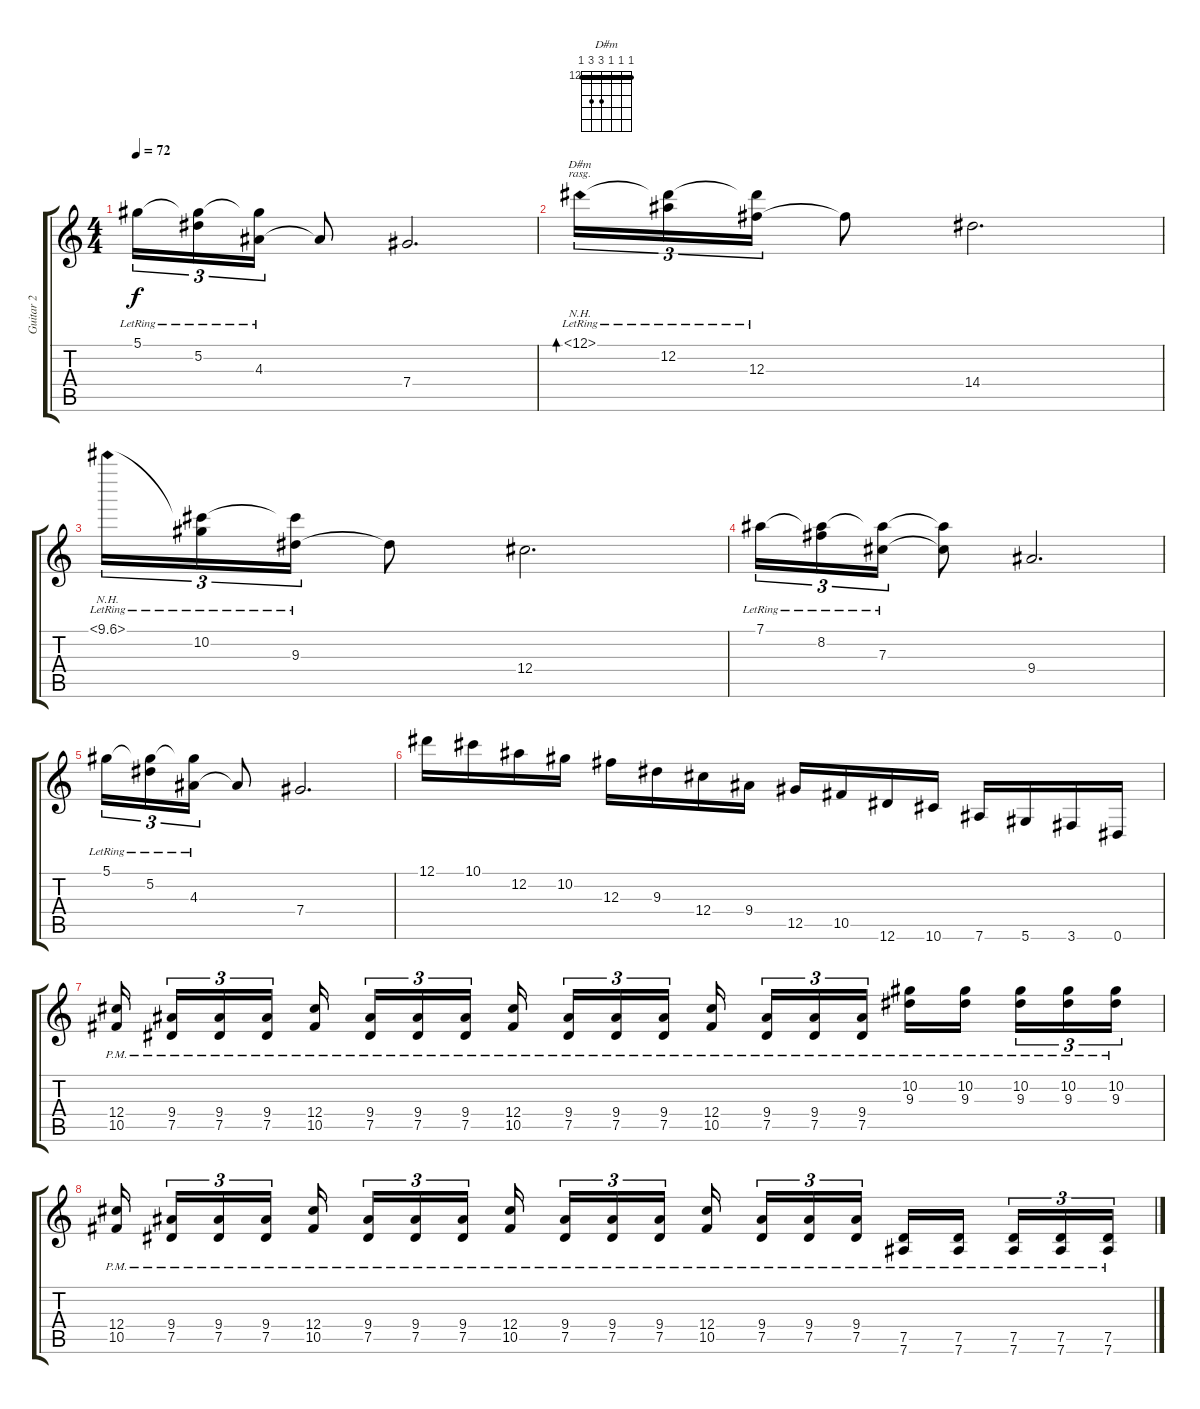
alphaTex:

\track ("Guitar 2" "Guitar 2") {instrument overdrivenguitar}
\staff {score tabs}
\tuning (Eb4 Bb3 Gb3 Db3 Ab2 Eb2) {hide}
\chord ("D#m" 12 12 12 14 14 12) {firstfret 12 barre 12}
\ts (4 4)
\tempo 72
\clef g2
\ks c
5.1{lr}.16{tu (3 2) dy f} (5.1{t} 5.2{lr}).16{tu (3 2)} (5.1{t} 4.3{lr}).16{tu (3 2)} 4.3{t}.8 7.4.2{d} |
12.1{nh lr}.16{tu (3 2) bd 120 ch "D#m" rasg ii} (12.1{t} 12.2{lr}).16{tu (3 2)} (12.1{t} 12.3{lr}).16{tu (3 2)} 12.3{t}.8 14.4.2{d} |
10.1{nh lr}.16{tu (3 2)} (10.1{t} 10.2{lr}).16{tu (3 2)} (10.1{t} 9.3{lr}).16{tu (3 2)} 9.3{t}.8 12.4.2{d} |
7.1{lr}.16{tu (3 2)} (7.1{t} 8.2{lr}).16{tu (3 2)} (7.1{t} 7.3{lr}).16{tu (3 2)} (7.1{t} 7.3{t}).8 9.4.2{d} |
5.1{lr}.16{tu (3 2)} (5.1{t} 5.2{lr}).16{tu (3 2)} (5.1{t} 4.3{lr}).16{tu (3 2)} 4.3{t}.8 7.4.2{d} |
12.1.16 10.1.16 12.2.16 10.2.16 12.3.16 9.3.16 12.4.16 9.4.16 12.5.16 10.5.16 12.6.16 10.6.16 7.6.16 5.6.16 3.6.16 0.6.16 |
(12.4{pm} 10.5{pm}).16{beam splitsecondary} (9.4{pm} 7.5{pm}).16{tu (3 2)} (9.4{pm} 7.5{pm}).16{tu (3 2)} (9.4{pm} 7.5{pm}).16{tu (3 2) beam splitsecondary} (12.4{pm} 10.5{pm}).16 (9.4{pm} 7.5{pm}).16{tu (3 2)} (9.4{pm} 7.5{pm}).16{tu (3 2)} (9.4{pm} 7.5{pm}).16{tu (3 2) beam splitsecondary} (12.4{pm} 10.5{pm}).16{beam splitsecondary} (9.4{pm} 7.5{pm}).16{tu (3 2)} (9.4{pm} 7.5{pm}).16{tu (3 2)} (9.4{pm} 7.5{pm}).16{tu (3 2) beam splitsecondary} (12.4{pm} 10.5{pm}).16{beam splitsecondary} (9.4{pm} 7.5{pm}).16{tu (3 2)} (9.4{pm} 7.5{pm}).16{tu (3 2)} (9.4{pm} 7.5{pm}).16{tu (3 2)} (10.2{pm} 9.3{pm}).16 (10.2{pm} 9.3{pm}).16{beam splitsecondary} (10.2{pm} 9.3{pm}).16{tu (3 2)} (10.2{pm} 9.3{pm}).16{tu (3 2)} (10.2{pm} 9.3{pm}).16{tu (3 2)} |
(12.4{pm} 10.5{pm}).16{beam splitsecondary} (9.4{pm} 7.5{pm}).16{tu (3 2)} (9.4{pm} 7.5{pm}).16{tu (3 2)} (9.4{pm} 7.5{pm}).16{tu (3 2) beam splitsecondary} (12.4{pm} 10.5{pm}).16 (9.4{pm} 7.5{pm}).16{tu (3 2)} (9.4{pm} 7.5{pm}).16{tu (3 2)} (9.4{pm} 7.5{pm}).16{tu (3 2) beam splitsecondary} (12.4{pm} 10.5{pm}).16{beam splitsecondary} (9.4{pm} 7.5{pm}).16{tu (3 2)} (9.4{pm} 7.5{pm}).16{tu (3 2)} (9.4{pm} 7.5{pm}).16{tu (3 2) beam splitsecondary} (12.4{pm} 10.5{pm}).16{beam splitsecondary} (9.4{pm} 7.5{pm}).16{tu (3 2)} (9.4{pm} 7.5{pm}).16{tu (3 2)} (9.4{pm} 7.5{pm}).16{tu (3 2)} (7.5{pm} 7.6{pm}).16 (7.5{pm} 7.6{pm}).16{beam splitsecondary} (7.5{pm} 7.6{pm}).16{tu (3 2)} (7.5{pm} 7.6{pm}).16{tu (3 2)} (7.5{pm} 7.6{pm}).16{tu (3 2)}
